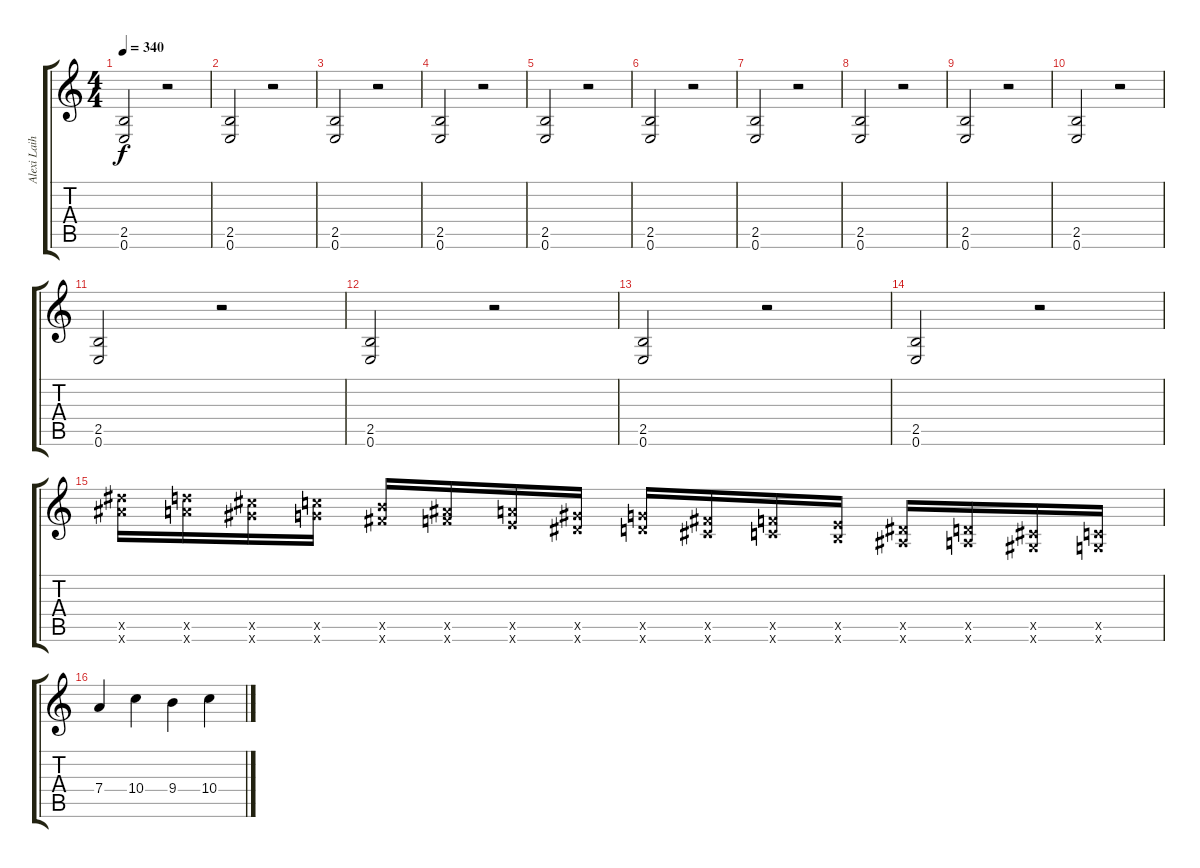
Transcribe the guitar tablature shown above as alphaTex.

\track ("Alexi Laiho Lead" "Alexi Laih") {instrument overdrivenguitar}
\staff {score tabs}
\tuning (E4 B3 G3 D3 A2 E2) {hide}
\ts (4 4)
\tempo 340
\clef g2
\ks c
(2.5 0.6).2{dy f} r.2 |
(2.5 0.6).2 r.2 |
(2.5 0.6).2 r.2 |
(2.5 0.6).2 r.2 |
(2.5 0.6).2 r.2 |
(2.5 0.6).2 r.2 |
(2.5 0.6).2 r.2 |
(2.5 0.6).2 r.2 |
(2.5 0.6).2 r.2 |
(2.5 0.6).2 r.2 |
(2.5 0.6).2 r.2 |
(2.5 0.6).2 r.2 |
(2.5 0.6).2 r.2 |
(2.5 0.6).2 r.2 |
(18.5{x} 18.6{x}).16 (17.5{x} 17.6{x}).16 (16.5{x} 16.6{x}).16 (15.5{x} 15.6{x}).16 (14.5{x} 14.6{x}).16 (13.5{x} 13.6{x}).16 (12.5{x} 12.6{x}).16 (11.5{x} 11.6{x}).16 (10.5{x} 10.6{x}).16 (9.5{x} 9.6{x}).16 (8.5{x} 8.6{x}).16 (7.5{x} 7.6{x}).16 (6.5{x} 6.6{x}).16 (5.5{x} 5.6{x}).16 (4.5{x} 4.6{x}).16 (3.5{x} 3.6{x}).16 |
7.4.4 10.4.4 9.4.4 10.4.4
